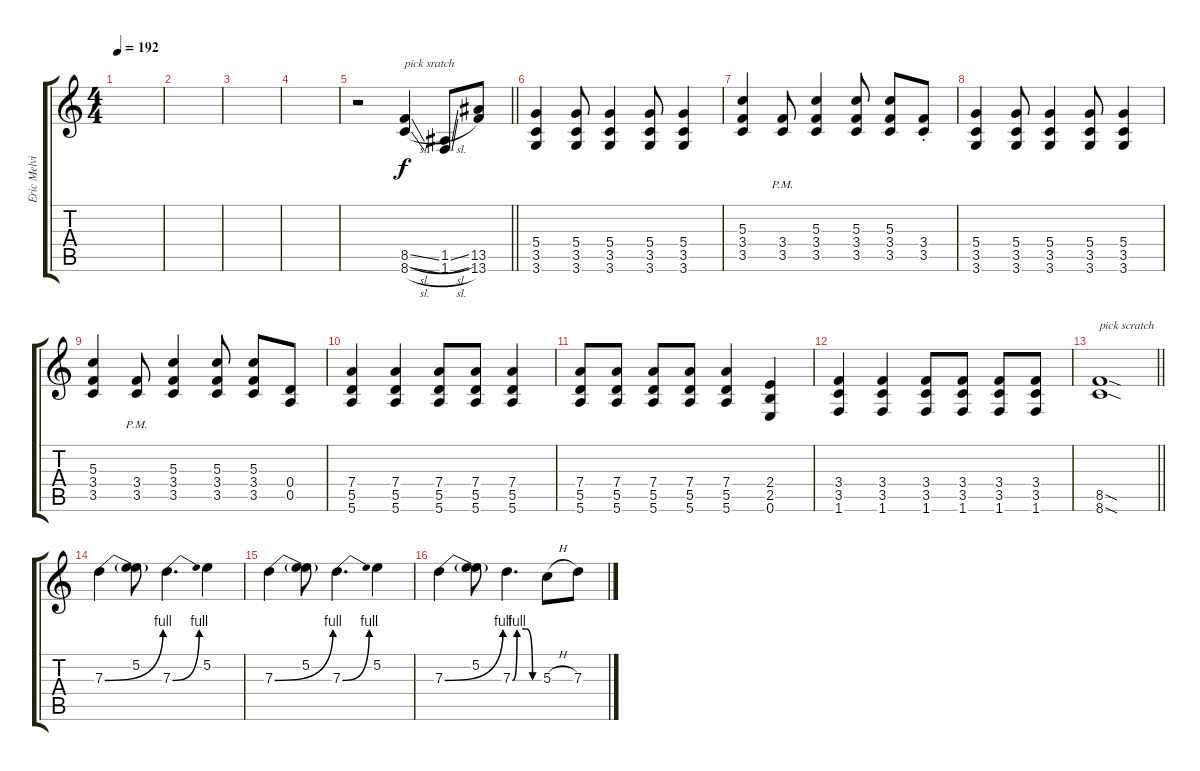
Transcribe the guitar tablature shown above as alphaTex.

\track ("Eric Melvin" "Eric Melvi") {instrument distortionguitar}
\staff {score tabs}
\tuning (E4 B3 G3 D3 A2 E2) {hide}
\ts (4 4)
\tempo 192
\clef g2
\ks c
|
|
|
|
\barLineRight lightlight
r.2 (8.5{sl} 8.6{sl}).4{txt "pick sratch"} (1.5{sl} 1.6{sl}).8 (13.5 13.6).8 |
\section ("" "")
(5.4 3.5 3.6).4 (5.4 3.5 3.6).8 (5.4 3.5 3.6).4 (5.4 3.5 3.6).8 (5.4 3.5 3.6).4 |
(5.3 3.4 3.5).4 (3.4{pm} 3.5{pm}).8 (5.3 3.4 3.5).4 (5.3 3.4 3.5).8 (5.3 3.4 3.5).8 (3.4{st} 3.5{st}).8 |
(5.4 3.5 3.6).4 (5.4 3.5 3.6).8 (5.4 3.5 3.6).4 (5.4 3.5 3.6).8 (5.4 3.5 3.6).4 |
(5.3 3.4 3.5).4 (3.4{pm} 3.5{pm}).8 (5.3 3.4 3.5).4 (5.3 3.4 3.5).8 (5.3 3.4 3.5).8 (0.4 0.5).8 |
(7.4 5.5 5.6).4 (7.4 5.5 5.6).4 (7.4 5.5 5.6).8 (7.4 5.5 5.6).8 (7.4 5.5 5.6).4 |
(7.4 5.5 5.6).8 (7.4 5.5 5.6).8 (7.4 5.5 5.6).8 (7.4 5.5 5.6).8 (7.4 5.5 5.6).4 (2.4 2.5 0.6).4 |
(3.4 3.5 1.6).4 (3.4 3.5 1.6).4 (3.4 3.5 1.6).8 (3.4 3.5 1.6).8 (3.4 3.5 1.6).8 (3.4 3.5 1.6).8 |
\barLineRight lightlight
(8.5{sod} 8.6{sod}).1{txt "pick scratch"} |
\section ("" "")
7.3{be (bend 0 0 60 4)}.4 (5.2 7.3{t}).8 7.3{be (bend 0 0 60 4)}.4{d} 5.2.4 |
7.3{be (bend 0 0 60 4)}.4 (5.2 7.3{t}).8 7.3{be (bend 0 0 60 4)}.4{d} 5.2.4 |
7.3{be (bend 0 0 60 4)}.4 (5.2 7.3{t}).8 7.3{be (custom 0 0 10 4 30 4 45 0 60 0)}.4{d} 5.3{h}.8 7.3.8
